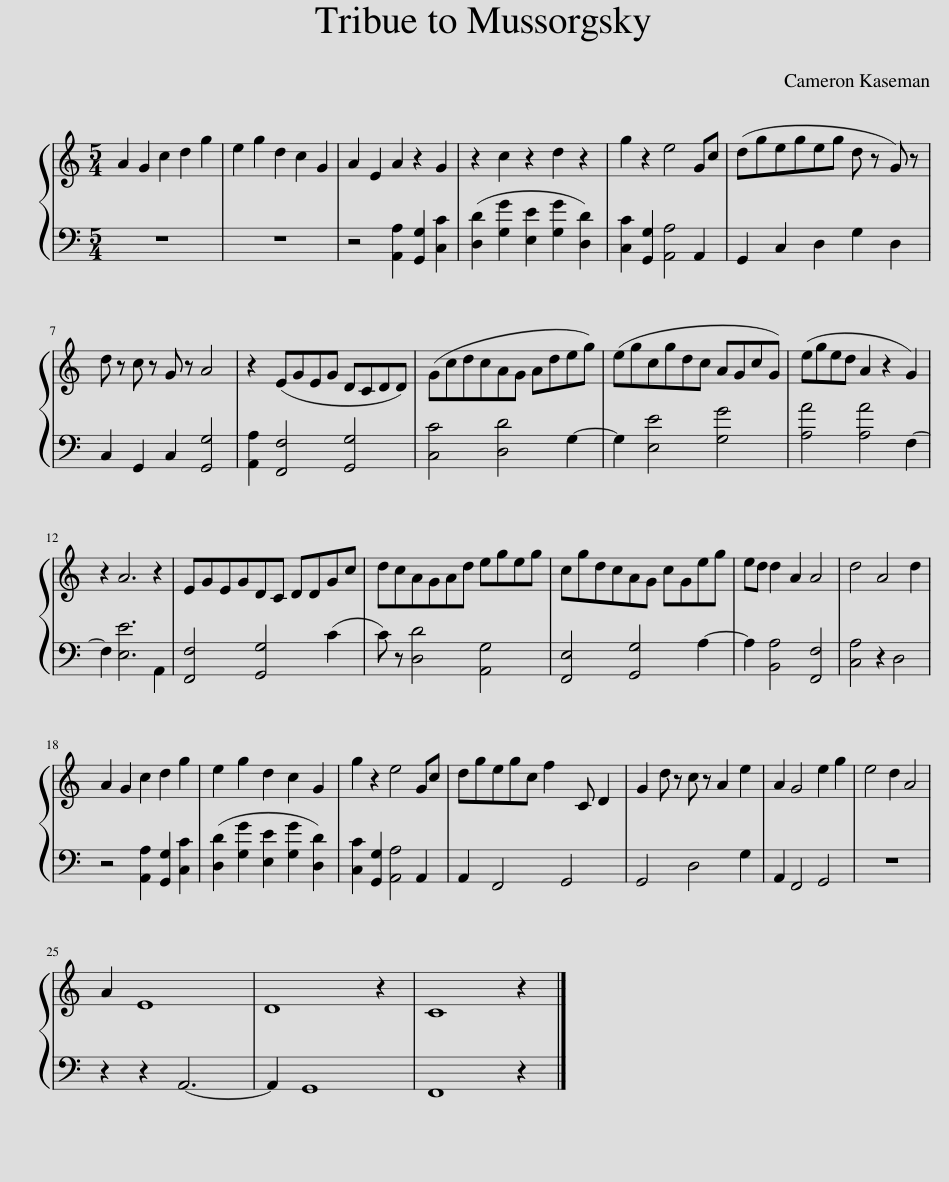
X:1
%%score { 1 | 2 }
L:1/8
M:5/4
I:linebreak $
K:C
V:1 treble
V:2 bass
V:1
 A2 G2 c2 d2 g2 | e2 g2 d2 c2 G2 | A2 E2 A2 z2 G2 | z2 c2 z2 d2 z2 | g2 z2 e4 Gc | %5
 (dgegeg d z G) z |$ d z c z G z A4 | z2 (EGEG DCDD) | (GcdcAG Adeg) | (egcgdc AGcG) | %10
 (eged A2 z2 G2) |$ z2 A6 z2 | EGEGDC DDGc | dcAGAd egeg | cgdcAG cGeg | %15
 ed d2 A2 A4 | d4 A4 d2 |$ A2 G2 c2 d2 g2 | e2 g2 d2 c2 G2 | g2 z2 e4 Gc | %20
 dgegc f2 C D2 | G2 d z c z A2 e2 | A2 G4 e2 g2 | e4 d2 A4 |$ A2 E8 | %25
 D8 z2 | C8 z2 |] %27
V:2
 z10 | z10 | z4 [A,,A,]2 [G,,G,]2 [C,C]2 | ([D,D]2 [G,G]2 [E,E]2 [G,G]2 [D,D]2) | [C,C]2 [G,,G,]2 [A,,A,]4 A,,2 | %5
 G,,2 C,2 D,2 G,2 D,2 |$ C,2 G,,2 C,2 [G,,G,]4 | [A,,A,]2 [F,,F,]4 [G,,G,]4 | [C,C]4 [D,D]4 G,2- | G,2 [E,E]4 [G,G]4 | %10
 [A,A]4 [A,A]4 F,2- |$ F,2 [E,E]6 A,,2 | [F,,F,]4 [G,,G,]4 (C2 | C) z [D,D]4 [A,,G,]4 | [F,,E,]4 [G,,G,]4 A,2- | %15
 A,2 [B,,A,]4 [F,,F,]4 | [C,A,]4 z2 D,4 |$ z4 [A,,A,]2 [G,,G,]2 [C,C]2 | ([D,D]2 [G,G]2 [E,E]2 [G,G]2 [D,D]2) | [C,C]2 [G,,G,]2 [A,,A,]4 A,,2 | %20
 A,,2 F,,4 G,,4 | G,,4 D,4 G,2 | A,,2 F,,4 G,,4 | z10 |$ z2 z2 A,,6- | %25
 A,,2 G,,8 | F,,8 z2 |] %27
